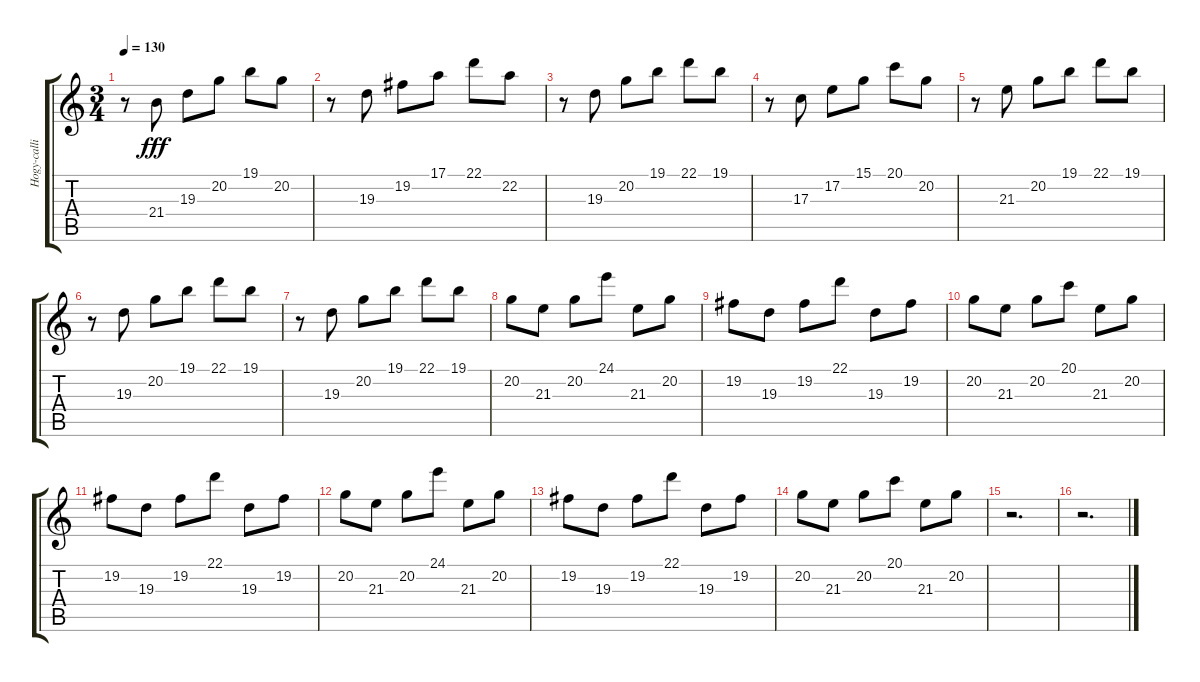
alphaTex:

\track ("Hogy-calliope" "Hogy-calli") {instrument lead3calliope}
\staff {score tabs}
\tuning (E4 B3 G3 D3 A2 E2) {hide}
\ts (3 4)
\tempo 130
\clef g2
\ks c
r.8{dy fff} 21.4.8 19.3.8 20.2.8 19.1.8 20.2.8 |
r.8 19.3.8 19.2.8 17.1.8 22.1.8 22.2.8 |
r.8 19.3.8 20.2.8 19.1.8 22.1.8 19.1.8 |
r.8 17.3.8 17.2.8 15.1.8 20.1.8 20.2.8 |
r.8 21.3.8 20.2.8 19.1.8 22.1.8 19.1.8 |
r.8 19.3.8 20.2.8 19.1.8 22.1.8 19.1.8 |
r.8 19.3.8 20.2.8 19.1.8 22.1.8 19.1.8 |
20.2.8 21.3.8 20.2.8 24.1.8 21.3.8 20.2.8 |
19.2.8 19.3.8 19.2.8 22.1.8 19.3.8 19.2.8 |
20.2.8 21.3.8 20.2.8 20.1.8 21.3.8 20.2.8 |
19.2.8 19.3.8 19.2.8 22.1.8 19.3.8 19.2.8 |
20.2.8 21.3.8 20.2.8 24.1.8 21.3.8 20.2.8 |
19.2.8 19.3.8 19.2.8 22.1.8 19.3.8 19.2.8 |
20.2.8 21.3.8 20.2.8 20.1.8 21.3.8 20.2.8 |
r.2{d} |
r.2{d}
